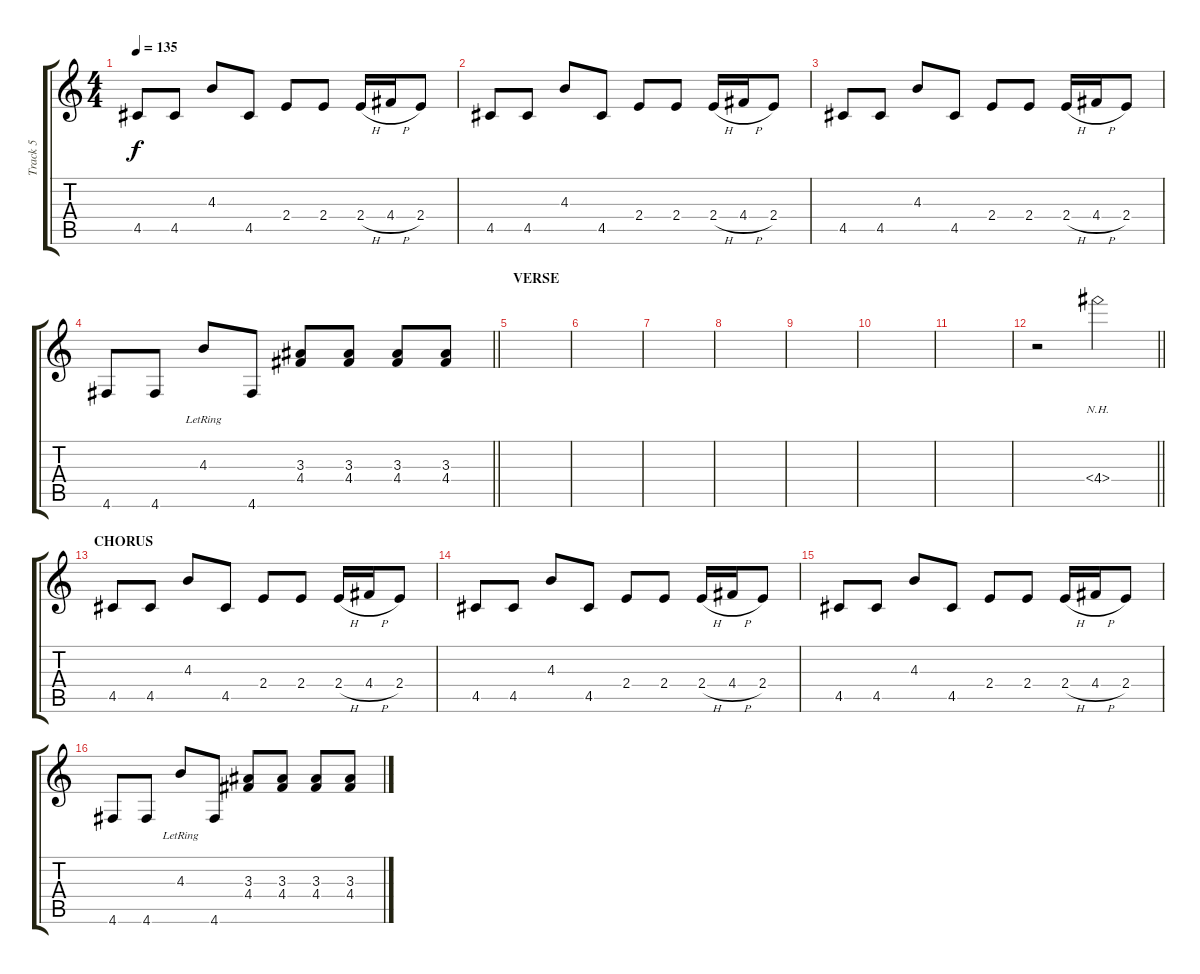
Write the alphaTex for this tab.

\track ("Track 5" "Track 5") {instrument overdrivenguitar}
\staff {score tabs}
\tuning (E4 B3 G3 D3 A2 D2) {hide}
\ts (4 4)
\tempo 135
\clef g2
\ks c
4.5.8{dy f} 4.5.8 4.3.8 4.5.8 2.4.8 2.4.8 2.4{h}.16 4.4{h}.16 2.4.8 |
4.5.8 4.5.8 4.3.8 4.5.8 2.4.8 2.4.8 2.4{h}.16 4.4{h}.16 2.4.8 |
4.5.8 4.5.8 4.3.8 4.5.8 2.4.8 2.4.8 2.4{h}.16 4.4{h}.16 2.4.8 |
\barLineRight lightlight
4.6.8 4.6.8 4.3{lr}.8 4.6.8 (3.3 4.4).8 (3.3 4.4).8 (3.3 4.4).8 (3.3 4.4).8 |
\section ("" "VERSE")
|
|
|
|
|
|
|
\barLineRight lightlight
r.2 4.4{nh}.2 |
\section ("" "CHORUS")
4.5.8 4.5.8 4.3.8 4.5.8 2.4.8 2.4.8 2.4{h}.16 4.4{h}.16 2.4.8 |
4.5.8 4.5.8 4.3.8 4.5.8 2.4.8 2.4.8 2.4{h}.16 4.4{h}.16 2.4.8 |
4.5.8 4.5.8 4.3.8 4.5.8 2.4.8 2.4.8 2.4{h}.16 4.4{h}.16 2.4.8 |
4.6.8 4.6.8 4.3{lr}.8 4.6.8 (3.3 4.4).8 (3.3 4.4).8 (3.3 4.4).8 (3.3 4.4).8
